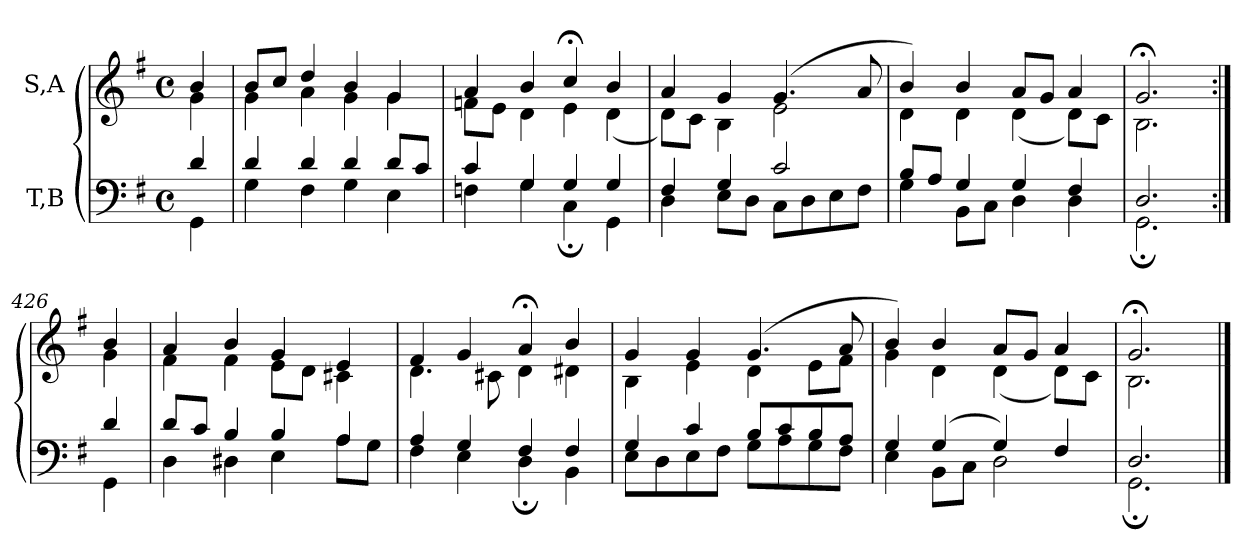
**kern	**kern
*part2	*part1
*staff2	*staff1
*I"T,B	*I"S,A
*clefF4	*clefG2
*k[f#]	*k[f#]
*M4/4	*M4/4
*met(c)	*met(c)
=	=
*^	*^
4d	4GG	4b	4g
=1	=1	=1	=1
4d	4G	8bL	4g
.	.	8ccJ	.
4d	4F#	4dd	4a
4d	4G	4b	4g
8dL	4E	4g	4g
8cJ	.	.	.
=2	=2	=2	=2
4c	4Fn	4a	8fnL
.	.	.	8eJ
4G	4G	4b	4d
4G	4C;	4cc;<	4e
4G	4GG	4b	(<4d
=3	=3	=3	=3
4F#	4D	4a	8dL)
.	.	.	8cJ
4G	8EL	4g	4B
.	8DJ	.	.
2c	8CL	(>4.g	2e
.	8D	.	.
.	8E	.	.
.	8F#J	8a	.
=4	=4	=4	=4
8BL	4G	4b)	4d
8AJ	.	.	.
4G	8BBL	4b	4d
.	8CJ	.	.
4G	4D	8aL	(<4d
.	.	8gJ	.
4F#	4D	4a	8dL)
.	.	.	8cJ
=425	=425	=425	=425
2.D	2.GG;	2.g;<	2.B
=426:|!	=426:|!	=426:|!	=426:|!
4d	4GG	4b	4g
=7	=7	=7	=7
8dL	4D	4a	4f#
8cJ	.	.	.
4B	4D#X	4b	4f#
4B	4E	4g	8eL
.	.	.	8dJ
4A	8AL	4e	4c#X
.	8GJ	.	.
=8	=8	=8	=8
4A	4F#	4f#	4.d
4G	4E	4g	.
.	.	.	8c#X
4F#	4D;	4a;<	4d
4F#	4BB	4b	4d#X
=9	=9	=9	=9
4G	8EL	4g	4B
.	8D	.	.
4c	8E	4g	4e
.	8F#J	.	.
8BL	8GL	(>4.g	4d
8c	8A	.	.
8B	8G	.	8eL
8AJ	8F#J	8a	8f#J
=10	=10	=10	=10
4G	4E	4b)	4g
(>4G	8BBL	4b	4d
.	8CJ	.	.
4G)	2D	8aL	(<4d
.	.	8gJ	.
4F#	.	4a	8dL)
.	.	.	8cJ
=431	=431	=431	=431
2.D	2.GG;	2.g;<	2.B
*v	*v	*	*
*	*v	*v
==	==
*-	*-
